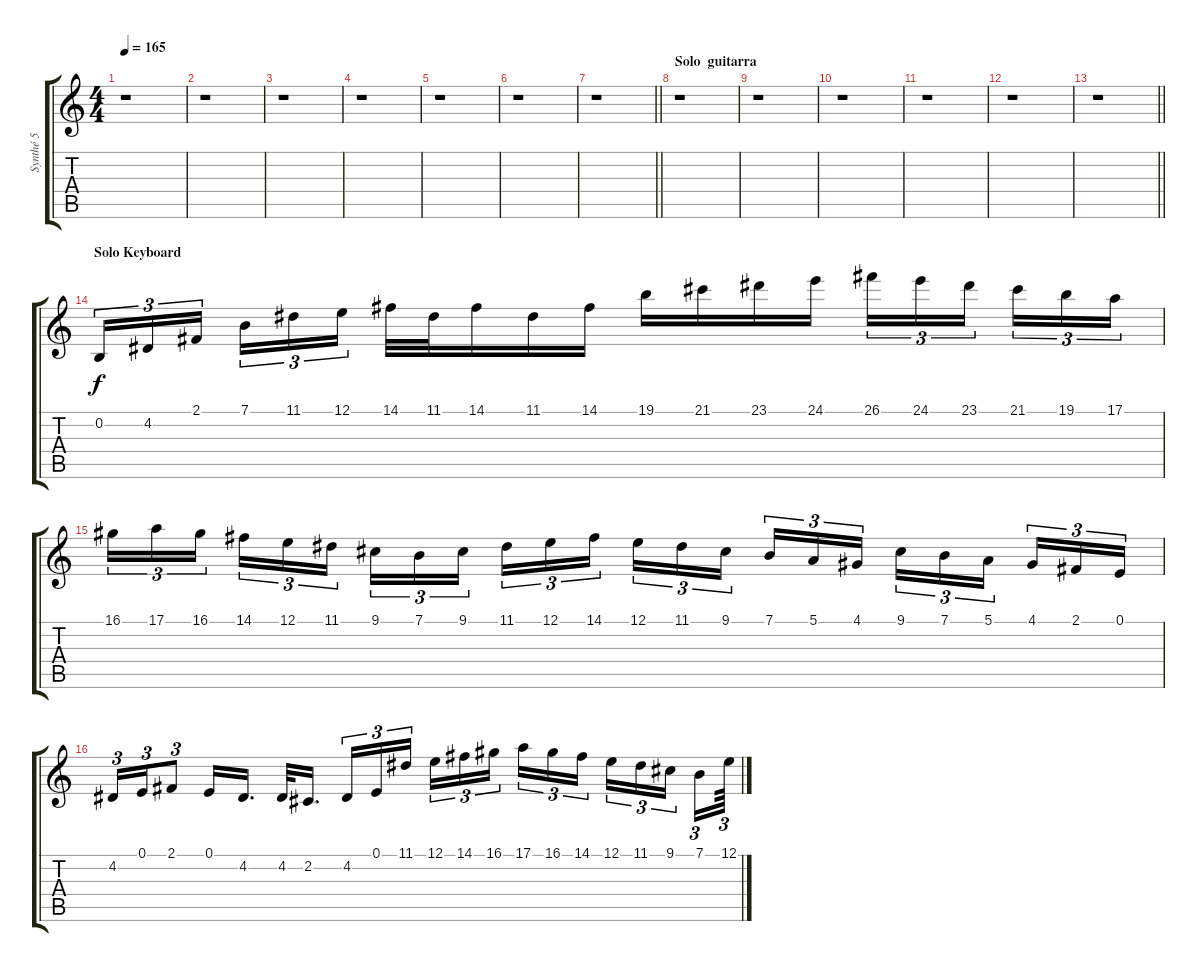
\track ("Synthé 5" "Synthé 5") {instrument lead1square}
\staff {score tabs}
\tuning (E4 B3 G3 D3 A2 E2) {hide}
\ts (4 4)
\tempo 165
\clef g2
\ks c
r.1{dy f} |
r.1 |
r.1 |
r.1 |
r.1 |
r.1 |
\barLineRight lightlight
r.1 |
\section ("" "Solo  guitarra")
r.1 |
r.1 |
r.1 |
r.1 |
r.1 |
\barLineRight lightlight
r.1 |
\section ("" "Solo Keyboard")
0.2.16{tu (3 2) volume 16 balance 11} 4.2.16{tu (3 2)} 2.1.16{tu (3 2) beam splitsecondary} 7.1.16{tu (3 2)} 11.1.16{tu (3 2)} 12.1.16{tu (3 2)} 14.1.32 11.1.32 14.1.16 11.1.16 14.1.16 19.1.16 21.1.16 23.1.16 24.1.16 26.1.16{tu (3 2)} 24.1.16{tu (3 2)} 23.1.16{tu (3 2) beam splitsecondary} 21.1.16{tu (3 2)} 19.1.16{tu (3 2)} 17.1.16{tu (3 2)} |
16.1.16{tu (3 2)} 17.1.16{tu (3 2)} 16.1.16{tu (3 2) beam splitsecondary} 14.1.16{tu (3 2)} 12.1.16{tu (3 2)} 11.1.16{tu (3 2)} 9.1.16{tu (3 2)} 7.1.16{tu (3 2)} 9.1.16{tu (3 2) beam splitsecondary} 11.1.16{tu (3 2)} 12.1.16{tu (3 2)} 14.1.16{tu (3 2)} 12.1.16{tu (3 2)} 11.1.16{tu (3 2)} 9.1.16{tu (3 2) beam splitsecondary} 7.1.16{tu (3 2)} 5.1.16{tu (3 2)} 4.1.16{tu (3 2)} 9.1.16{tu (3 2)} 7.1.16{tu (3 2)} 5.1.16{tu (3 2) beam splitsecondary} 4.1.16{tu (3 2)} 2.1.16{tu (3 2)} 0.1.16{tu (3 2)} |
4.2.16{tu (3 2)} 0.1.16{tu (3 2)} 2.1.8{tu (3 2)} 0.1.16 4.2.16{d} 4.2.32 2.2.16{d beam splitsecondary} 4.2.16{tu (3 2)} 0.1.16{tu (3 2)} 11.1.16{tu (3 2) beam splitsecondary} 12.1.16{tu (3 2)} 14.1.16{tu (3 2)} 16.1.16{tu (3 2) beam splitsecondary} 17.1.16{tu (3 2)} 16.1.16{tu (3 2)} 14.1.16{tu (3 2) beam splitsecondary} 12.1.16{tu (3 2)} 11.1.16{tu (3 2)} 9.1.16{tu (3 2) beam splitsecondary} 7.1.16{tu (3 2)} 12.1.64{tu (3 2)}
